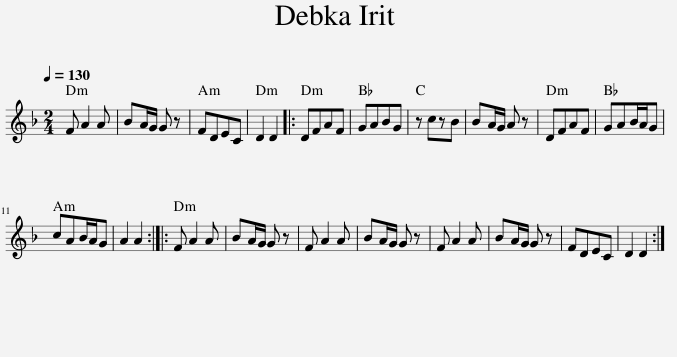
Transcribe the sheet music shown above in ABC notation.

X:1
L:1/8
Q:1/4=130
M:2/4
I:linebreak $
K:Dmin
V:1 treble
V:1
 F A2 A | BA/G/ G z | FDEC | D2 D2 |: DFAF | %5
 GABG | z czB | BA/G/ A z | DFAF | GAB/A/G |$ %10
 cAB/A/G | A2 A2 :: F A2 A | BA/G/ G z | F A2 A | %15
 BA/G/ G z | F A2 A | BA/G/ G z | FDEC | D2 D2 :| %20
